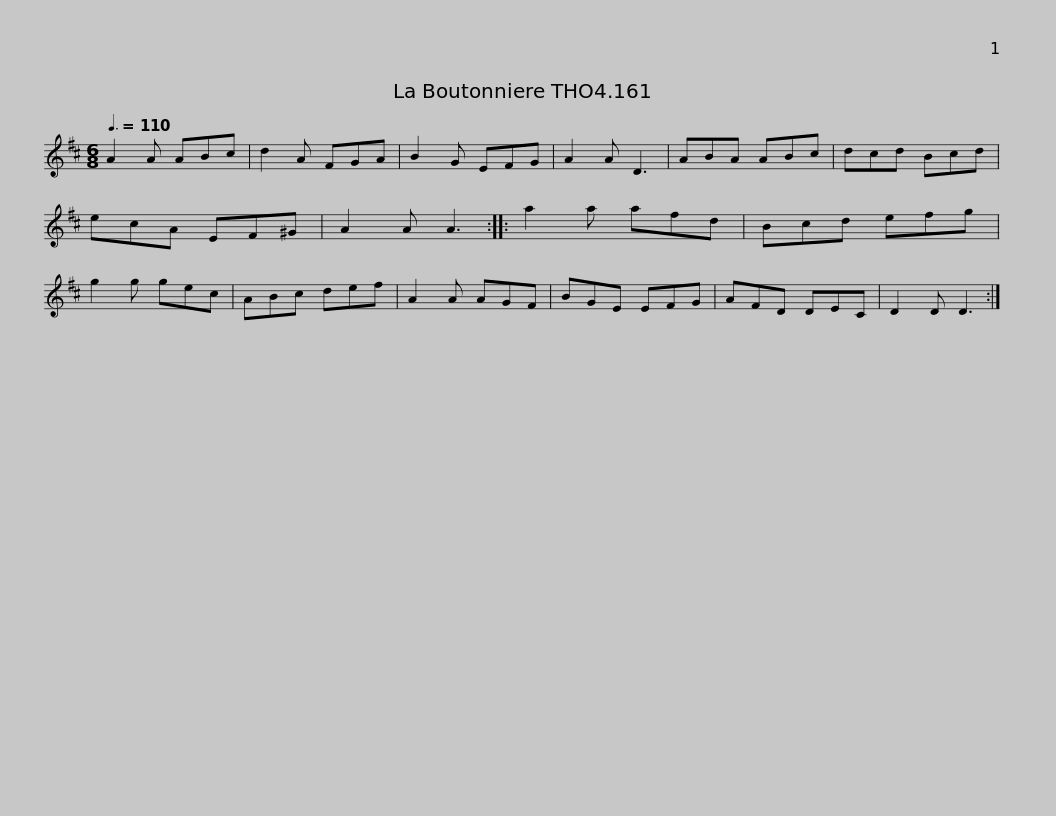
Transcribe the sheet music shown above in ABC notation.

X:1
L:1/8
Q:3/8=110
M:6/8
I:linebreak $
K:D
V:1 treble
V:1
 A2 A ABc | d2 A FGA | B2 G EFG | A2 A D3 | ABA ABc | %5
 dcd Bcd | ecA EF^G | A2 A A3 ::$ a2 a afd | Bcd efg | %10
 g2 g gec | ABc def | A2 A AGF | BGE EFG | AFD DEC |$ %15
 D2 D D3 :| %16
